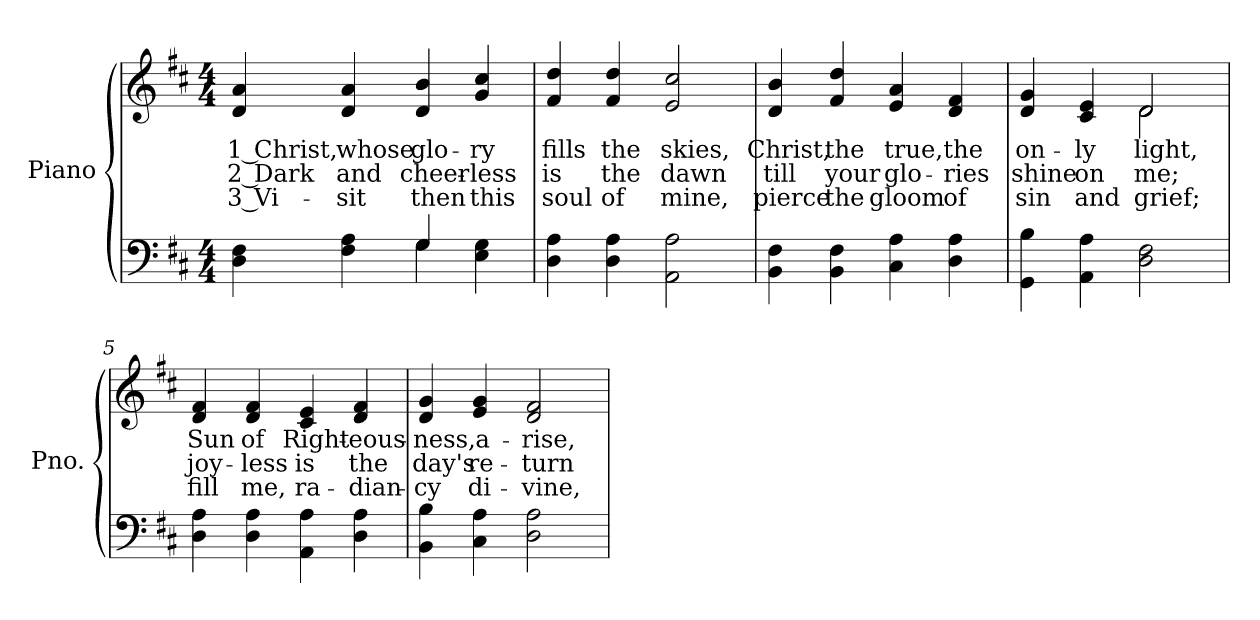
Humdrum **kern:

**kern	**kern	**text	**text	**text
*part2	*part1	*part1	*part1	*part1
*staff2	*staff1	*staff1	*staff1	*staff1
*I"Piano	*I"Piano	*	*	*
*I'Pno.	*I'Pno.	*	*	*
!!LO:PB:g=z
*clefF4	*clefG2	*	*	*
*k[f#c#]	*k[f#c#]	*	*	*
*D:	*D:	*	*	*
*M4/4	*M4/4	*	*	*
=1	=1	=1	=1	=1
*^	*	*	*	*
!	!	!	!LO:LY:b:color=#000000	!LO:LY:b:color=#000000	!LO:LY:b:color=#000000
4Di\ 4F#i	2ryy	4di/ 4ai	1 Christ,	2 Dark	3 Vi-
!	!	!	!LO:LY:b:color=#000000	!LO:LY:b:color=#000000	!LO:LY:b:color=#000000
4F#i\ 4Ai	.	4di/ 4ai	whose	and	-sit
!	!	!	!LO:LY:b:color=#000000	!LO:LY:b:color=#000000	!LO:LY:b:color=#000000
4Gi/	4Gi\	4di/ 4bi	glo-	cheer-	then
!	!	!	!LO:LY:b:color=#000000	!LO:LY:b:color=#000000	!LO:LY:b:color=#000000
4Ei\ 4Gi	4ryy	4gi/ 4cc#i	-ry	-less	this
*v	*v	*	*	*	*
=2	=2	=2	=2	=2
*^	*	*	*	*
!	!	!	!LO:LY:b:color=#000000	!LO:LY:b:color=#000000	!LO:LY:b:color=#000000
*v	*v	*	*	*	*
4Di\ 4Ai	4f#i/ 4ddi	fills	is	soul
!	!	!LO:LY:b:color=#000000	!LO:LY:b:color=#000000	!LO:LY:b:color=#000000
4Di\ 4Ai	4f#i/ 4ddi	the	the	of
!	!	!LO:LY:b:color=#000000	!LO:LY:b:color=#000000	!LO:LY:b:color=#000000
2AAi\ 2Ai	2ei/ 2cc#i	skies,	dawn	mine,
=3	=3	=3	=3	=3
!	!	!LO:LY:b:color=#000000	!LO:LY:b:color=#000000	!LO:LY:b:color=#000000
4BBi\ 4F#i	4di/ 4bi	Christ,	till	pierce
!	!	!LO:LY:b:color=#000000	!LO:LY:b:color=#000000	!LO:LY:b:color=#000000
4BBi\ 4F#i	4f#i/ 4ddi	the	your	the
!	!	!LO:LY:b:color=#000000	!LO:LY:b:color=#000000	!LO:LY:b:color=#000000
4C#i\ 4Ai	4ei/ 4ai	true,	glo-	gloom
!	!	!LO:LY:b:color=#000000	!LO:LY:b:color=#000000	!LO:LY:b:color=#000000
4Di\ 4Ai	4di/ 4f#i	the	-ries	of
!!LO:LB:g=z
=4	=4	=4	=4	=4
!	!	!LO:LY:b:color=#000000	!LO:LY:b:color=#000000	!LO:LY:b:color=#000000
*	*^	*	*	*
4GGi\ 4Bi	4di/ 4gi	2ryy	on-	shine	sin
!	!	!	!LO:LY:b:color=#000000	!LO:LY:b:color=#000000	!LO:LY:b:color=#000000
4AAi\ 4Ai	4c#i/ 4ei	.	-ly	on	and
!	!	!	!LO:LY:b:color=#000000	!LO:LY:b:color=#000000	!LO:LY:b:color=#000000
2Di\ 2F#i	2di/	2di\	light,	me;	grief;
*	*v	*v	*	*	*
=5	=5	=5	=5	=5
*	*^	*	*	*
!	!	!	!LO:LY:b:color=#000000	!LO:LY:b:color=#000000	!LO:LY:b:color=#000000
*	*v	*v	*	*	*
4Di\ 4Ai	4di/ 4f#i	Sun	joy-	fill
!	!	!LO:LY:b:color=#000000	!LO:LY:b:color=#000000	!LO:LY:b:color=#000000
4Di\ 4Ai	4di/ 4f#i	of	-less	me,
!	!	!LO:LY:b:color=#000000	!LO:LY:b:color=#000000	!LO:LY:b:color=#000000
4AAi\ 4Ai	4c#i/ 4ei	Right-	is	ra-
!	!	!LO:LY:b:color=#000000	!LO:LY:b:color=#000000	!LO:LY:b:color=#000000
4Di\ 4Ai	4di/ 4f#i	-eous-	the	-dian-
=6	=6	=6	=6	=6
!	!	!LO:LY:b:color=#000000	!LO:LY:b:color=#000000	!LO:LY:b:color=#000000
4BBi\ 4Bi	4di/ 4gi	-ness,	day's	-cy
!	!	!LO:LY:b:color=#000000	!LO:LY:b:color=#000000	!LO:LY:b:color=#000000
4C#i\ 4Ai	4ei/ 4gi	a-	re-	di-
!	!	!LO:LY:b:color=#000000	!LO:LY:b:color=#000000	!LO:LY:b:color=#000000
2Di\ 2Ai	2di/ 2f#i	-rise,	-turn	-vine,
=	=	=	=	=
*-	*-	*-	*-	*-
